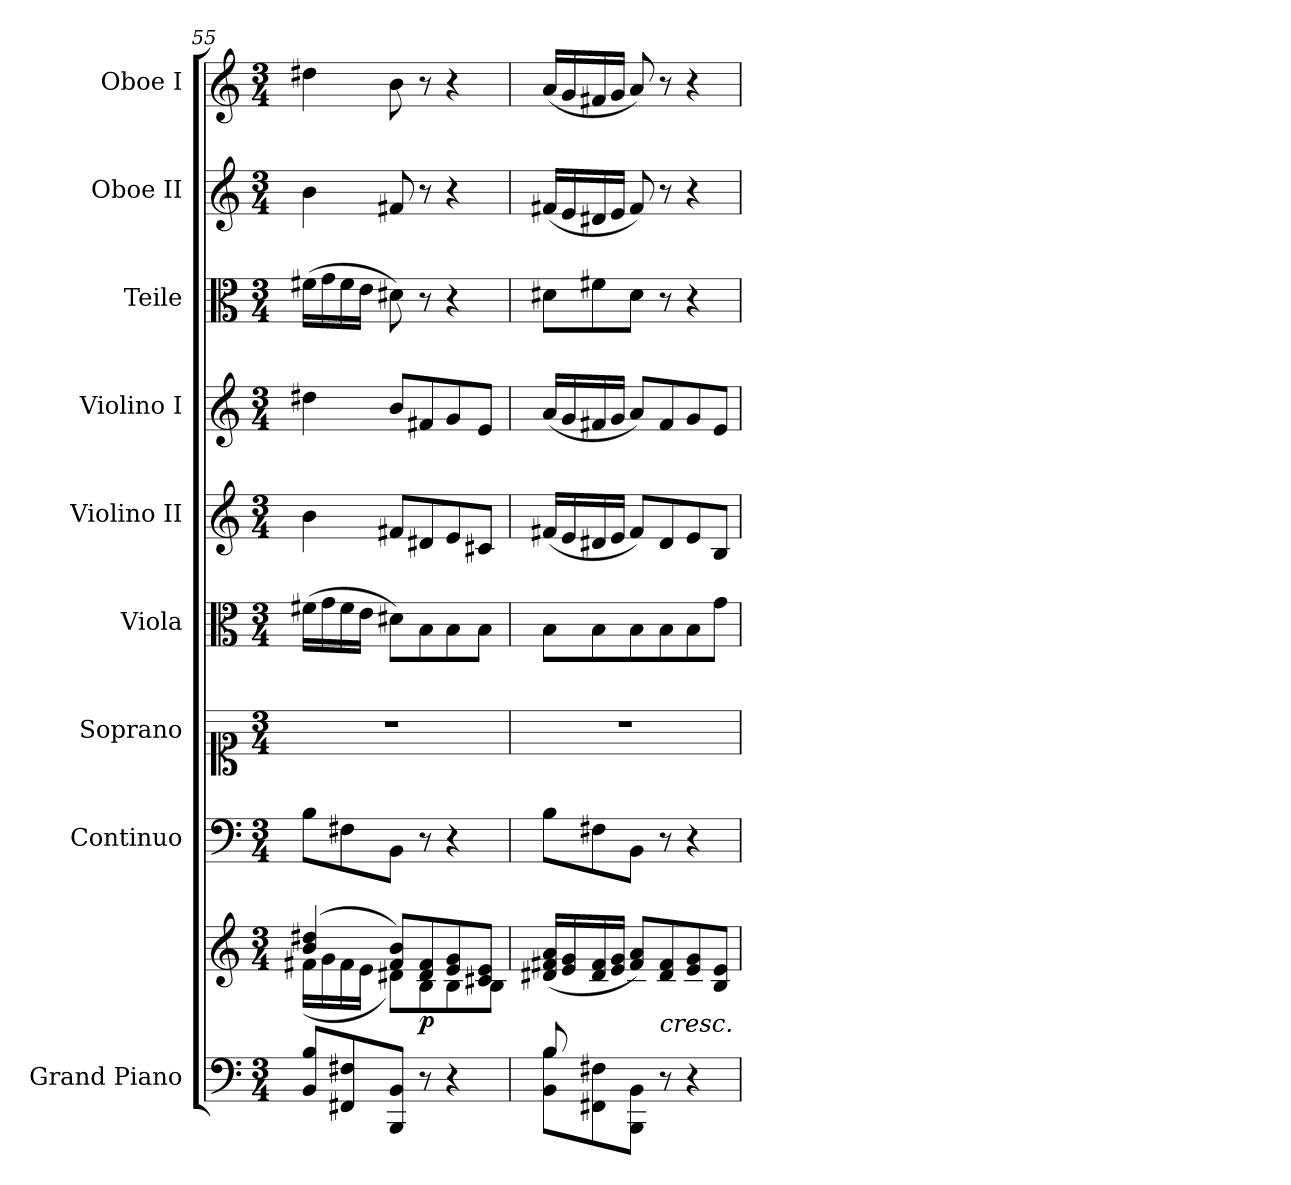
**kern	**kern	**dynam	**kern	**kern	**kern	**kern	**kern	**kern	**kern	**kern
*part9	*part9	*part9	*part8	*part7	*part6	*part5	*part4	*part3	*part2	*part1
*staff10	*staff9	*staff9/10	*staff8	*staff7	*staff6	*staff5	*staff4	*staff3	*staff2	*staff1
*I"Grand Piano	*	*	*I"Continuo	*I"Soprano	*I"Viola	*I"Violino II	*I"Violino I	*I"Teile	*I"Oboe II	*I"Oboe I
*I'Pno	*	*	*	*	*	*	*	*	*I'Ob	*I'Ob
*clefF4	*clefG2	*	*clefF4	*clefC1	*clefC3	*clefG2	*clefG2	*clefC3	*clefG2	*clefG2
*k[]	*k[]	*	*k[]	*k[]	*k[]	*k[]	*k[]	*k[]	*k[]	*k[]
*M3/4	*M3/4	*	*M3/4	*M3/4	*M3/4	*M3/4	*M3/4	*M3/4	*M3/4	*M3/4
=55	=55	=55	=55	=55	=55	=55	=55	=55	=55	=55
*	*^	*	*	*	*	*	*	*	*	*
8BB/ 8B/L	(4b/ 4dd#X/	(16f#X\LL	.	8B\L	2.r	(>16f#X\LL	4b\	4dd#X\	(>16f#X\LL	4b\	4dd#X\
.	.	16g\	.	.	.	16g\	.	.	16g\	.	.
8FF#X/ 8F#X/	.	16f#\	.	8F#X\	.	16f#\	.	.	16f#\	.	.
.	.	16e\JJ	.	.	.	16e\JJ	.	.	16e\JJ	.	.
8BBB/ 8BB/J	8f#/ 8b/L)	8d#X\L)	.	8BB\J	.	8d#X\L)	8f#X/L	8b/L	8d#X\)	8f#X/	8b\
!	!	!	!LO:DY:b	!	!	!	!	!	!	!	!
8r	8d#/ 8f#/	8B\	p	8r	.	8B\	8d#X/	8f#X/	8r	8r	8r
4r	8e/ 8g/	8B\	.	4r	.	8B\	8e/	8g/	4r	4r	4r
.	8c#X/ 8e/J	8B\J	.	.	.	8B\J	8c#X/J	8e/J	.	.	.
=56	=56	=56	=56	=56	=56	=56	=56	=56	=56	=56	=56
*^	*	*	*	*	*	*	*	*	*	*	*
8B/L	8BB\ 8B\L	(16d#X/ 16f#X/ 16a/LL	8ryy	.	8B\L	2.r	8B\L	(<16f#X/LL	(<16a/LL	8d#X\L	(<16f#X/LL	(<16a/LL
.	.	16e/ 16g/	.	.	.	.	.	16e/	16g/	.	16e/	16g/
2ryy	8FF#X\ 8F#X\	16d#/ 16f#/	8B\	.	8F#X\	.	8B\	16d#X/	16f#X/	8f#X\	16d#X/	16f#X/
.	.	16e/ 16g/JJ	.	.	.	.	.	16e/JJ	16g/JJ	.	16e/JJ	16g/JJ
.	8BBB\ 8BB\J	8f#/ 8a/L)	8B\	.	8BB\J	.	8B\	8f#/L)	8a/L)	8d#\J	8f#/)	8a/)
!	!	!LO:TX:b:i:t=cresc.	!	!	!	!	!	!	!	!	!	!
.	8r	8d#/ 8f#/	8B\	.	8r	.	8B\	8d#/	8f#/	8r	8r	8r
.	4r	8e/ 8g/	8B\	.	4r	.	8B\	8e/	8g/	4r	4r	4r
8ryy	.	8B/ 8e/J	8g\J	.	.	.	8g\J	8B/J	8e/J	.	.	.
*v	*v	*	*	*	*	*	*	*	*	*	*	*
*	*v	*v	*	*	*	*	*	*	*	*	*
=	=	=	=	=	=	=	=	=	=	=
*-	*-	*-	*-	*-	*-	*-	*-	*-	*-	*-
